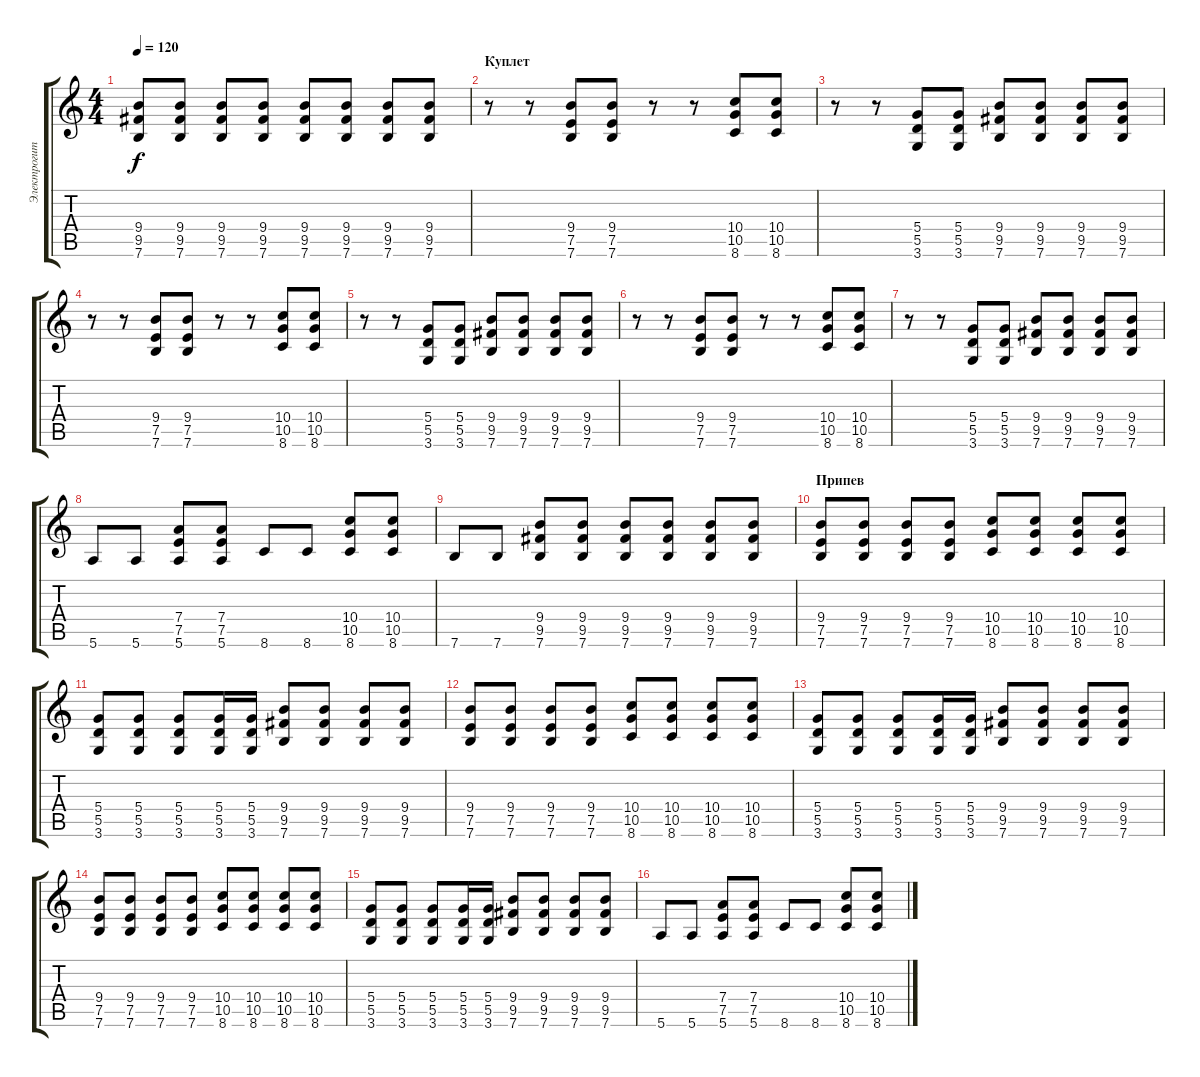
\track ("Электрогитара" "Электрогит") {instrument distortionguitar}
\staff {score tabs}
\tuning (E4 B3 G3 D3 A2 E2) {hide}
\ts (4 4)
\tempo 120
\clef g2
\ks c
(9.4 9.5 7.6).8{dy f} (9.4 9.5 7.6).8 (9.4 9.5 7.6).8 (9.4 9.5 7.6).8 (9.4 9.5 7.6).8 (9.4 9.5 7.6).8 (9.4 9.5 7.6).8 (9.4 9.5 7.6).8 |
\section ("" "Куплет")
r.8 r.8 (9.4 7.5 7.6).8 (9.4 7.5 7.6).8 r.8 r.8 (10.4 10.5 8.6).8 (10.4 10.5 8.6).8 |
r.8 r.8 (5.4 5.5 3.6).8 (5.4 5.5 3.6).8 (9.4 9.5 7.6).8 (9.4 9.5 7.6).8 (9.4 9.5 7.6).8 (9.4 9.5 7.6).8 |
r.8 r.8 (9.4 7.5 7.6).8 (9.4 7.5 7.6).8 r.8 r.8 (10.4 10.5 8.6).8 (10.4 10.5 8.6).8 |
r.8 r.8 (5.4 5.5 3.6).8 (5.4 5.5 3.6).8 (9.4 9.5 7.6).8 (9.4 9.5 7.6).8 (9.4 9.5 7.6).8 (9.4 9.5 7.6).8 |
r.8 r.8 (9.4 7.5 7.6).8 (9.4 7.5 7.6).8 r.8 r.8 (10.4 10.5 8.6).8 (10.4 10.5 8.6).8 |
r.8 r.8 (5.4 5.5 3.6).8 (5.4 5.5 3.6).8 (9.4 9.5 7.6).8 (9.4 9.5 7.6).8 (9.4 9.5 7.6).8 (9.4 9.5 7.6).8 |
5.6.8 5.6.8 (7.4 7.5 5.6).8 (7.4 7.5 5.6).8 8.6.8 8.6.8 (10.4 10.5 8.6).8 (10.4 10.5 8.6).8 |
7.6.8 7.6.8 (9.4 9.5 7.6).8 (9.4 9.5 7.6).8 (9.4 9.5 7.6).8 (9.4 9.5 7.6).8 (9.4 9.5 7.6).8 (9.4 9.5 7.6).8 |
\section ("" "Припев")
(9.4 7.5 7.6).8 (9.4 7.5 7.6).8 (9.4 7.5 7.6).8 (9.4 7.5 7.6).8 (10.4 10.5 8.6).8 (10.4 10.5 8.6).8 (10.4 10.5 8.6).8 (10.4 10.5 8.6).8 |
(5.4 5.5 3.6).8 (5.4 5.5 3.6).8 (5.4 5.5 3.6).8 (5.4 5.5 3.6).16 (5.4 5.5 3.6).16 (9.4 9.5 7.6).8 (9.4 9.5 7.6).8 (9.4 9.5 7.6).8 (9.4 9.5 7.6).8 |
(9.4 7.5 7.6).8 (9.4 7.5 7.6).8 (9.4 7.5 7.6).8 (9.4 7.5 7.6).8 (10.4 10.5 8.6).8 (10.4 10.5 8.6).8 (10.4 10.5 8.6).8 (10.4 10.5 8.6).8 |
(5.4 5.5 3.6).8 (5.4 5.5 3.6).8 (5.4 5.5 3.6).8 (5.4 5.5 3.6).16 (5.4 5.5 3.6).16 (9.4 9.5 7.6).8 (9.4 9.5 7.6).8 (9.4 9.5 7.6).8 (9.4 9.5 7.6).8 |
(9.4 7.5 7.6).8 (9.4 7.5 7.6).8 (9.4 7.5 7.6).8 (9.4 7.5 7.6).8 (10.4 10.5 8.6).8 (10.4 10.5 8.6).8 (10.4 10.5 8.6).8 (10.4 10.5 8.6).8 |
(5.4 5.5 3.6).8 (5.4 5.5 3.6).8 (5.4 5.5 3.6).8 (5.4 5.5 3.6).16 (5.4 5.5 3.6).16 (9.4 9.5 7.6).8 (9.4 9.5 7.6).8 (9.4 9.5 7.6).8 (9.4 9.5 7.6).8 |
5.6.8 5.6.8 (7.4 7.5 5.6).8 (7.4 7.5 5.6).8 8.6.8 8.6.8 (10.4 10.5 8.6).8 (10.4 10.5 8.6).8
